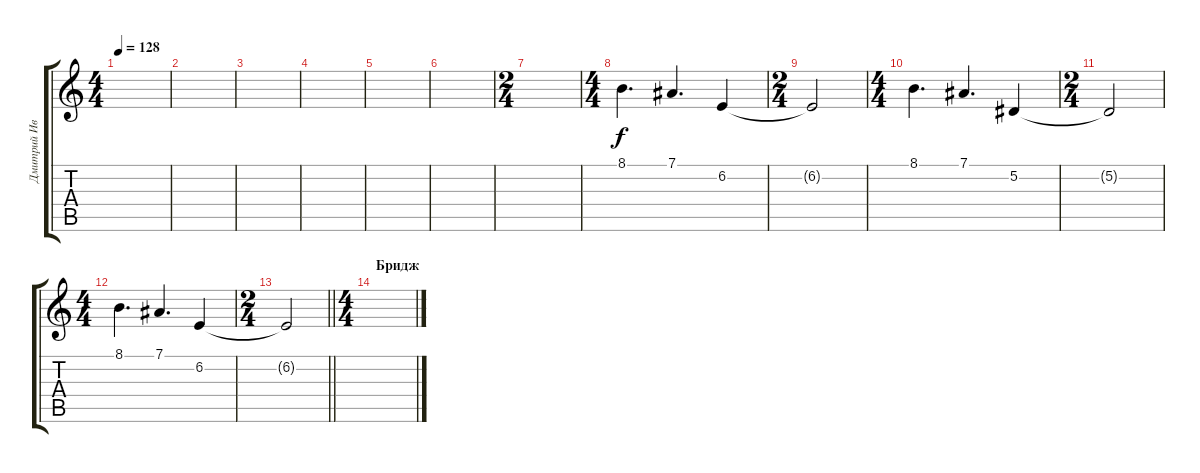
\track ("Дмитрий Иванов" "Дмитрий Ив") {instrument clavinet}
\staff {score tabs}
\tuning (Eb4 Bb3 Gb3 Db3 Ab2 Eb2) {hide}
\ts (4 4)
\tempo 128
\clef g2
\ks c
|
|
|
|
|
|
\ts (2 4)
|
\ts (4 4)
8.1.4{d volume 7 instrument choiraahs} 7.1.4{d} 6.2.4 |
\ts (2 4)
6.2{t}.2 |
\ts (4 4)
8.1.4{d} 7.1.4{d} 5.2.4 |
\ts (2 4)
5.2{t}.2 |
\ts (4 4)
8.1.4{d} 7.1.4{d} 6.2.4 |
\ts (2 4)
\barLineRight lightlight
6.2{t}.2 |
\ts (4 4)
\section ("" "Бридж")
